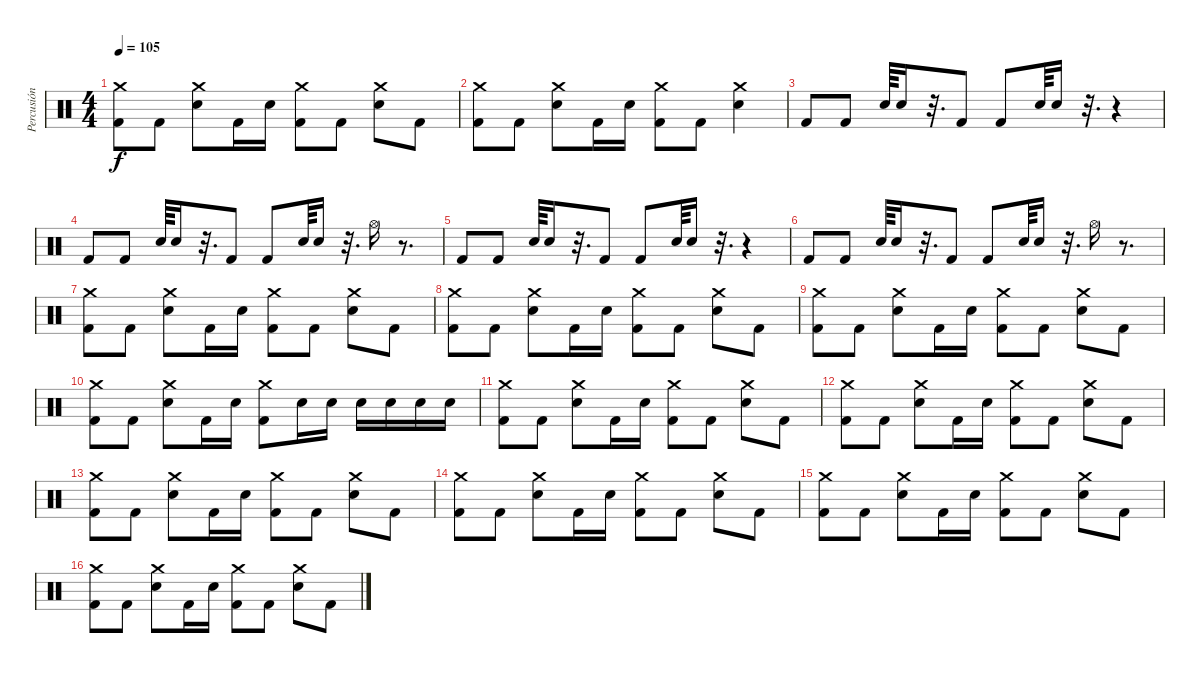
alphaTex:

\track ("Percusión" "Percusión") {instrument percussion}
\staff {score}
\articulation defaults
\ts (4 4)
\tempo 105
\clef neutral
\ks c
("Crash medium (hit)" "Kick (hit) 2").8{dy f volume 13} "Kick (hit) 2".8 ("Crash medium (hit)" "Electric Snare (hit)").8 "Kick (hit) 2".16 "Electric Snare (hit)".16 ("Crash medium (hit)" "Kick (hit) 2").8 "Kick (hit) 2".8 ("Crash medium (hit)" "Electric Snare (hit)").8 "Kick (hit) 2".8 |
("Crash medium (hit)" "Kick (hit) 2").8{volume 13} "Kick (hit) 2".8 ("Crash medium (hit)" "Electric Snare (hit)").8 "Kick (hit) 2".16 "Electric Snare (hit)".16 ("Crash medium (hit)" "Kick (hit) 2").8 "Kick (hit) 2".8 ("Crash medium (hit)" "Electric Snare (hit)").4 |
"Kick (hit) 2".8{volume 13} "Kick (hit) 2".8 "Electric Snare (hit)".64 "Electric Snare (hit)".16 r.32{d} "Kick (hit) 2".8 "Kick (hit) 2".8 "Electric Snare (hit)".64 "Electric Snare (hit)".16 r.32{d} r.4 |
"Kick (hit) 2".8{volume 13} "Kick (hit) 2".8 "Electric Snare (hit)".64 "Electric Snare (hit)".16 r.32{d} "Kick (hit) 2".8 "Kick (hit) 2".8 "Electric Snare (hit)".64 "Electric Snare (hit)".16 r.32{d} "Hi-Hat (open)".16 r.8{d} |
"Kick (hit) 2".8{volume 13} "Kick (hit) 2".8 "Electric Snare (hit)".64 "Electric Snare (hit)".16 r.32{d} "Kick (hit) 2".8 "Kick (hit) 2".8 "Electric Snare (hit)".64 "Electric Snare (hit)".16 r.32{d} r.4 |
"Kick (hit) 2".8{volume 13} "Kick (hit) 2".8 "Electric Snare (hit)".64 "Electric Snare (hit)".16 r.32{d} "Kick (hit) 2".8 "Kick (hit) 2".8 "Electric Snare (hit)".64 "Electric Snare (hit)".16 r.32{d} "Hi-Hat (open)".16 r.8{d} |
("Crash medium (hit)" "Kick (hit) 2").8{volume 13} "Kick (hit) 2".8 ("Crash medium (hit)" "Electric Snare (hit)").8 "Kick (hit) 2".16 "Electric Snare (hit)".16 ("Crash medium (hit)" "Kick (hit) 2").8 "Kick (hit) 2".8 ("Crash medium (hit)" "Electric Snare (hit)").8 "Kick (hit) 2".8 |
("Crash medium (hit)" "Kick (hit) 2").8{volume 13} "Kick (hit) 2".8 ("Crash medium (hit)" "Electric Snare (hit)").8 "Kick (hit) 2".16 "Electric Snare (hit)".16 ("Crash medium (hit)" "Kick (hit) 2").8 "Kick (hit) 2".8 ("Crash medium (hit)" "Electric Snare (hit)").8 "Kick (hit) 2".8 |
("Crash medium (hit)" "Kick (hit) 2").8{volume 13} "Kick (hit) 2".8 ("Crash medium (hit)" "Electric Snare (hit)").8 "Kick (hit) 2".16 "Electric Snare (hit)".16 ("Crash medium (hit)" "Kick (hit) 2").8 "Kick (hit) 2".8 ("Crash medium (hit)" "Electric Snare (hit)").8 "Kick (hit) 2".8 |
("Crash medium (hit)" "Kick (hit) 2").8{volume 13} "Kick (hit) 2".8 ("Crash medium (hit)" "Electric Snare (hit)").8 "Kick (hit) 2".16 "Electric Snare (hit)".16 ("Crash medium (hit)" "Kick (hit) 2").8 "Electric Snare (hit)".16 "Electric Snare (hit)".16 "Electric Snare (hit)".16 "Electric Snare (hit)".16 "Electric Snare (hit)".16 "Electric Snare (hit)".16 |
("Crash medium (hit)" "Kick (hit) 2").8{volume 13} "Kick (hit) 2".8 ("Crash medium (hit)" "Electric Snare (hit)").8 "Kick (hit) 2".16 "Electric Snare (hit)".16 ("Crash medium (hit)" "Kick (hit) 2").8 "Kick (hit) 2".8 ("Crash medium (hit)" "Electric Snare (hit)").8 "Kick (hit) 2".8 |
("Crash medium (hit)" "Kick (hit) 2").8{volume 13} "Kick (hit) 2".8 ("Crash medium (hit)" "Electric Snare (hit)").8 "Kick (hit) 2".16 "Electric Snare (hit)".16 ("Crash medium (hit)" "Kick (hit) 2").8 "Kick (hit) 2".8 ("Crash medium (hit)" "Electric Snare (hit)").8 "Kick (hit) 2".8 |
("Crash medium (hit)" "Kick (hit) 2").8{volume 13} "Kick (hit) 2".8 ("Crash medium (hit)" "Electric Snare (hit)").8 "Kick (hit) 2".16 "Electric Snare (hit)".16 ("Crash medium (hit)" "Kick (hit) 2").8 "Kick (hit) 2".8 ("Crash medium (hit)" "Electric Snare (hit)").8 "Kick (hit) 2".8 |
("Crash medium (hit)" "Kick (hit) 2").8{volume 13} "Kick (hit) 2".8 ("Crash medium (hit)" "Electric Snare (hit)").8 "Kick (hit) 2".16 "Electric Snare (hit)".16 ("Crash medium (hit)" "Kick (hit) 2").8 "Kick (hit) 2".8 ("Crash medium (hit)" "Electric Snare (hit)").8 "Kick (hit) 2".8 |
("Crash medium (hit)" "Kick (hit) 2").8{volume 13} "Kick (hit) 2".8 ("Crash medium (hit)" "Electric Snare (hit)").8 "Kick (hit) 2".16 "Electric Snare (hit)".16 ("Crash medium (hit)" "Kick (hit) 2").8 "Kick (hit) 2".8 ("Crash medium (hit)" "Electric Snare (hit)").8 "Kick (hit) 2".8 |
("Crash medium (hit)" "Kick (hit) 2").8{volume 13} "Kick (hit) 2".8 ("Crash medium (hit)" "Electric Snare (hit)").8 "Kick (hit) 2".16 "Electric Snare (hit)".16 ("Crash medium (hit)" "Kick (hit) 2").8 "Kick (hit) 2".8 ("Crash medium (hit)" "Electric Snare (hit)").8 "Kick (hit) 2".8
